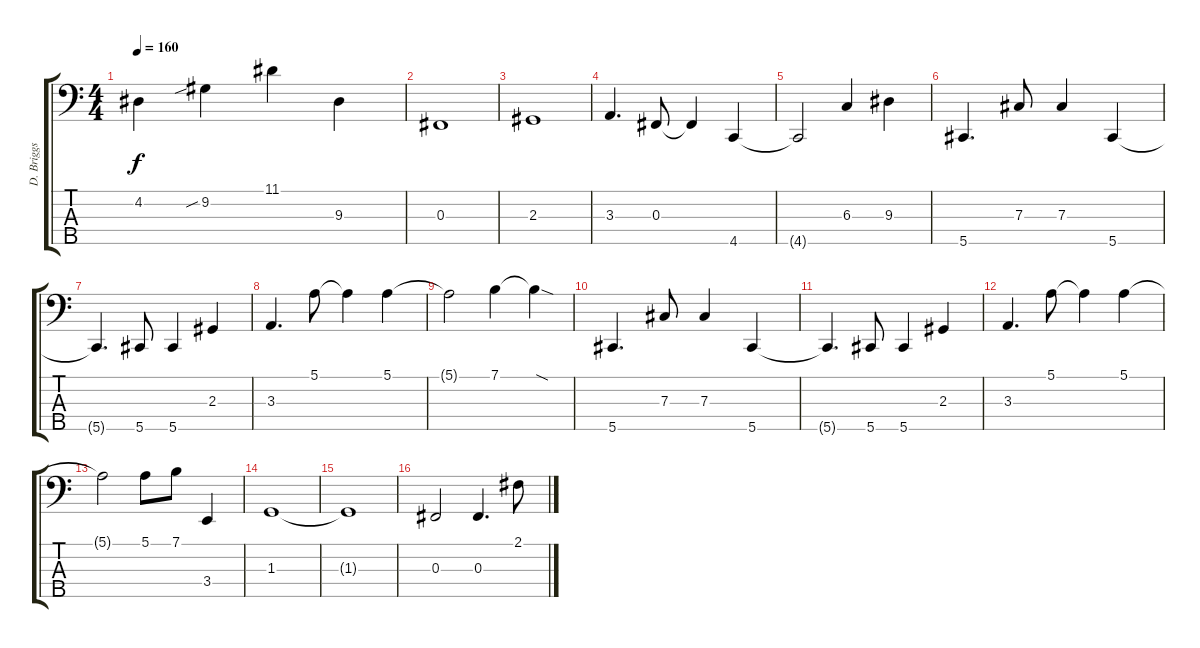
\track ("D. Briggs Bass" "D. Briggs ") {instrument electricbassfinger}
\staff {score tabs}
\tuning (E2 B1 Gb1 Db1 Ab0) {hide}
\ts (4 4)
\tempo 160
\clef f4
\ks c
4.2{t}.4{dy f} 9.2{sib}.4 11.1.4 9.3.4 |
0.3.1 |
2.3.1 |
3.3.4{d} 0.3.8 0.3{t}.4 4.5.4 |
4.5{t}.2 6.3.4 9.3.4 |
5.5.4{d} 7.3.8 7.3.4 5.5.4 |
5.5{t}.4{d} 5.5.8 5.5.4 2.3.4 |
3.3.4{d} 5.1.8 5.1{t}.4 5.1.4 |
5.1{t}.2 7.1.4 7.1{sod t}.4 |
5.5.4{d} 7.3.8 7.3.4 5.5.4 |
5.5{t}.4{d} 5.5.8 5.5.4 2.3.4 |
3.3.4{d} 5.1.8 5.1{t}.4 5.1.4 |
5.1{t}.2 5.1.8 7.1.8 3.4.4 |
1.3.1 |
1.3{t}.1 |
0.3.2 0.3.4{d} 2.1.8
